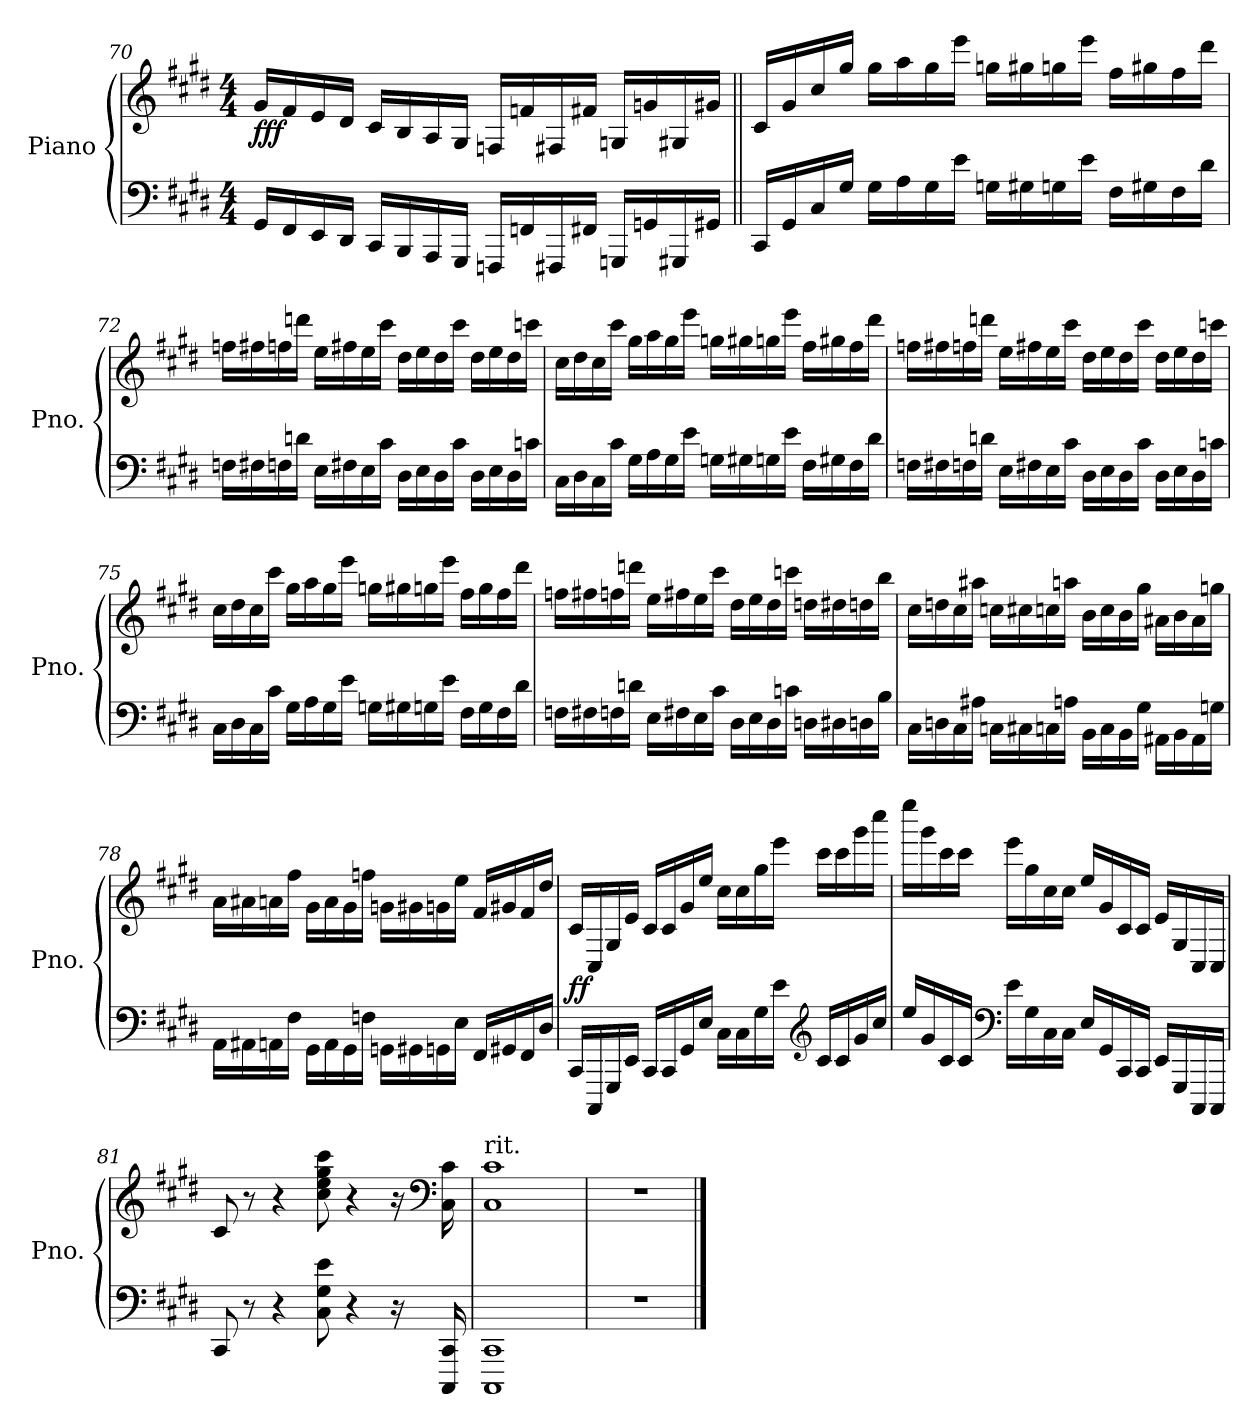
**kern	**kern	**dynam
*part1	*part1	*part1
*staff2	*staff1	*staff1/2
*I"Piano	*	*
*I'Pno.	*	*
!!LO:PB:g=z
*clefF4	*clefG2	*
*k[f#c#g#d#]	*k[f#c#g#d#]	*
*E:	*E:	*
*M4/4	*M4/4	*
=70	=70	=70
!	!	!LO:DY:b
16GG#/LL	16g#/LL	fff
16FF#/	16f#/	.
16EE/	16e/	.
16DD#/JJ	16d#/JJ	.
16CC#/LL	16c#/LL	.
16BBB/	16B/	.
16AAA/	16A/	.
16GGG#/JJ	16G#/JJ	.
16FFFn/LL	16Fn/LL	.
16FFn/	16fn/	.
16FFF#X/	16F#X/	.
16FF#X/JJ	16f#X/JJ	.
16GGGn/LL	16Gn/LL	.
16GGn/	16gn/	.
16GGG#X/	16G#X/	.
16GG#X/JJ	16g#X/JJ	.
=71||	=71||	=71||
16CC#/LL	16c#/LL	.
16GG#/	16g#/	.
16C#/	16cc#/	.
16G#/JJ	16gg#/JJ	.
16G#\LL	16gg#\LL	.
16A\	16aa\	.
16G#\	16gg#\	.
16e\JJ	16eee\JJ	.
16Gn\LL	16ggn\LL	.
16G#X\	16gg#X\	.
16Gn\	16ggn\	.
16e\JJ	16eee\JJ	.
16F#\LL	16ff#\LL	.
16G#X\	16gg#X\	.
16F#\	16ff#\	.
16d#\JJ	16ddd#\JJ	.
!!LO:LB:g=z
=72	=72	=72
16Fn\LL	16ffn\LL	.
16F#X\	16ff#X\	.
16Fn\	16ffn\	.
16dn\JJ	16dddn\JJ	.
16E\LL	16ee\LL	.
16F#X\	16ff#X\	.
16E\	16ee\	.
16c#\JJ	16ccc#\JJ	.
16D#\LL	16dd#\LL	.
16E\	16ee\	.
16D#\	16dd#\	.
16c#\JJ	16ccc#\JJ	.
16D#\LL	16dd#\LL	.
16E\	16ee\	.
16D#\	16dd#\	.
16cn\JJ	16cccn\JJ	.
=73	=73	=73
16C#\LL	16cc#\LL	.
16D#\	16dd#\	.
16C#\	16cc#\	.
16c#\JJ	16ccc#\JJ	.
16G#\LL	16gg#\LL	.
16A\	16aa\	.
16G#\	16gg#\	.
16e\JJ	16eee\JJ	.
16Gn\LL	16ggn\LL	.
16G#X\	16gg#X\	.
16Gn\	16ggn\	.
16e\JJ	16eee\JJ	.
16F#\LL	16ff#\LL	.
16G#X\	16gg#X\	.
16F#\	16ff#\	.
16d#\JJ	16ddd#\JJ	.
!!LO:LB:g=z
=74	=74	=74
16Fn\LL	16ffn\LL	.
16F#X\	16ff#X\	.
16Fn\	16ffn\	.
16dn\JJ	16dddn\JJ	.
16E\LL	16ee\LL	.
16F#X\	16ff#X\	.
16E\	16ee\	.
16c#\JJ	16ccc#\JJ	.
16D#\LL	16dd#\LL	.
16E\	16ee\	.
16D#\	16dd#\	.
16c#\JJ	16ccc#\JJ	.
16D#\LL	16dd#\LL	.
16E\	16ee\	.
16D#\	16dd#\	.
16cn\JJ	16cccn\JJ	.
=75	=75	=75
16C#\LL	16cc#\LL	.
16D#\	16dd#\	.
16C#\	16cc#\	.
16c#\JJ	16ccc#\JJ	.
16G#\LL	16gg#\LL	.
16A\	16aa\	.
16G#\	16gg#\	.
16e\JJ	16eee\JJ	.
16Gn\LL	16ggn\LL	.
16G#X\	16gg#X\	.
16Gn\	16ggn\	.
16e\JJ	16eee\JJ	.
16F#\LL	16ff#\LL	.
16G\	16gg\	.
16F#\	16ff#\	.
16d#\JJ	16ddd#\JJ	.
!!LO:LB:g=z
=76	=76	=76
16Fn\LL	16ffn\LL	.
16F#X\	16ff#X\	.
16Fn\	16ffn\	.
16dn\JJ	16dddn\JJ	.
16E\LL	16ee\LL	.
16F#X\	16ff#X\	.
16E\	16ee\	.
16c#\JJ	16ccc#\JJ	.
16D#\LL	16dd#\LL	.
16E\	16ee\	.
16D#\	16dd#\	.
16cn\JJ	16cccn\JJ	.
16Dn\LL	16ddn\LL	.
16D#X\	16dd#X\	.
16Dn\	16ddn\	.
16B\JJ	16bb\JJ	.
=77	=77	=77
16C#\LL	16cc#\LL	.
16Dn\	16ddn\	.
16C#\	16cc#\	.
16A#X\JJ	16aa#X\JJ	.
16Cn\LL	16ccn\LL	.
16C#X\	16cc#X\	.
16Cn\	16ccn\	.
16An\JJ	16aan\JJ	.
16BB\LL	16b\LL	.
16C\	16cc\	.
16BB\	16b\	.
16G#\JJ	16gg#\JJ	.
16AA#X\LL	16a#X\LL	.
16BB\	16b\	.
16AA#\	16a#\	.
16Gn\JJ	16ggn\JJ	.
!!LO:LB:g=z
=78	=78	=78
16AA\LL	16a\LL	.
16AA#X\	16a#X\	.
16AAn\	16an\	.
16F#\JJ	16ff#\JJ	.
16GG#\LL	16g#\LL	.
16AA\	16a\	.
16GG#\	16g#\	.
16Fn\JJ	16ffn\JJ	.
16GGn\LL	16gn\LL	.
16GG#X\	16g#X\	.
16GGn\	16gn\	.
16E\JJ	16ee\JJ	.
16FF#/LL	16f#/LL	.
16GG#X/	16g#X/	.
16FF#/	16f#/	.
16D#/JJ	16dd#/JJ	.
=79	=79	=79
!	!	!LO:DY:b
16CC#/LL	16c#/LL	ff
16CCC#/	16C#/	.
16GGG#/	16G#/	.
16EE/JJ	16e/JJ	.
16CC#/LL	16c#/LL	.
16CC#/	16c#/	.
16GG#/	16g#/	.
16E/JJ	16ee/JJ	.
16C#\LL	16cc#\LL	.
16C#\	16cc#\	.
16G#\	16gg#\	.
16e\JJ	16eee\JJ	.
*clefG2	*	*
16c#/LL	16ccc#\LL	.
16c#/	16ccc#\	.
16g#/	16ggg#\	.
16cc#/JJ	16cccc#\JJ	.
!!LO:LB:g=z
=80	=80	=80
16ee/LL	16eeee\LL	.
16g#/	16ggg#\	.
16c#/	16ccc#\	.
16c#/JJ	16ccc#\JJ	.
*clefF4	*	*
16e\LL	16eee\LL	.
16G#\	16gg#\	.
16C#\	16cc#\	.
16C#\JJ	16cc#\JJ	.
16E/LL	16ee/LL	.
16GG#/	16g#/	.
16CC#/	16c#/	.
16CC#/JJ	16c#/JJ	.
16EE/LL	16e/LL	.
16GGG#/	16G#/	.
16CCC#/	16C#/	.
16CCC#/JJ	16C#/JJ	.
=81	=81	=81
8CC#/	8c#/	.
8r	8r	.
4r	4r	.
8C#\ 8G#\ 8e\	8cc#\ 8ee\ 8gg#\ 8ccc#\	.
4r	4r	.
16r	16r	.
*	*clefF4	*
16CCC#/ 16CC#/	16C#\ 16c#\	.
=82	=82	=82
!	!LO:TX:a:t=rit.	!
1CCC# 1CC#	1C# 1c#	.
!!LO:PB:g=z
=83	=83	=83
1r	1r	.
==	==	==
*-	*-	*-
